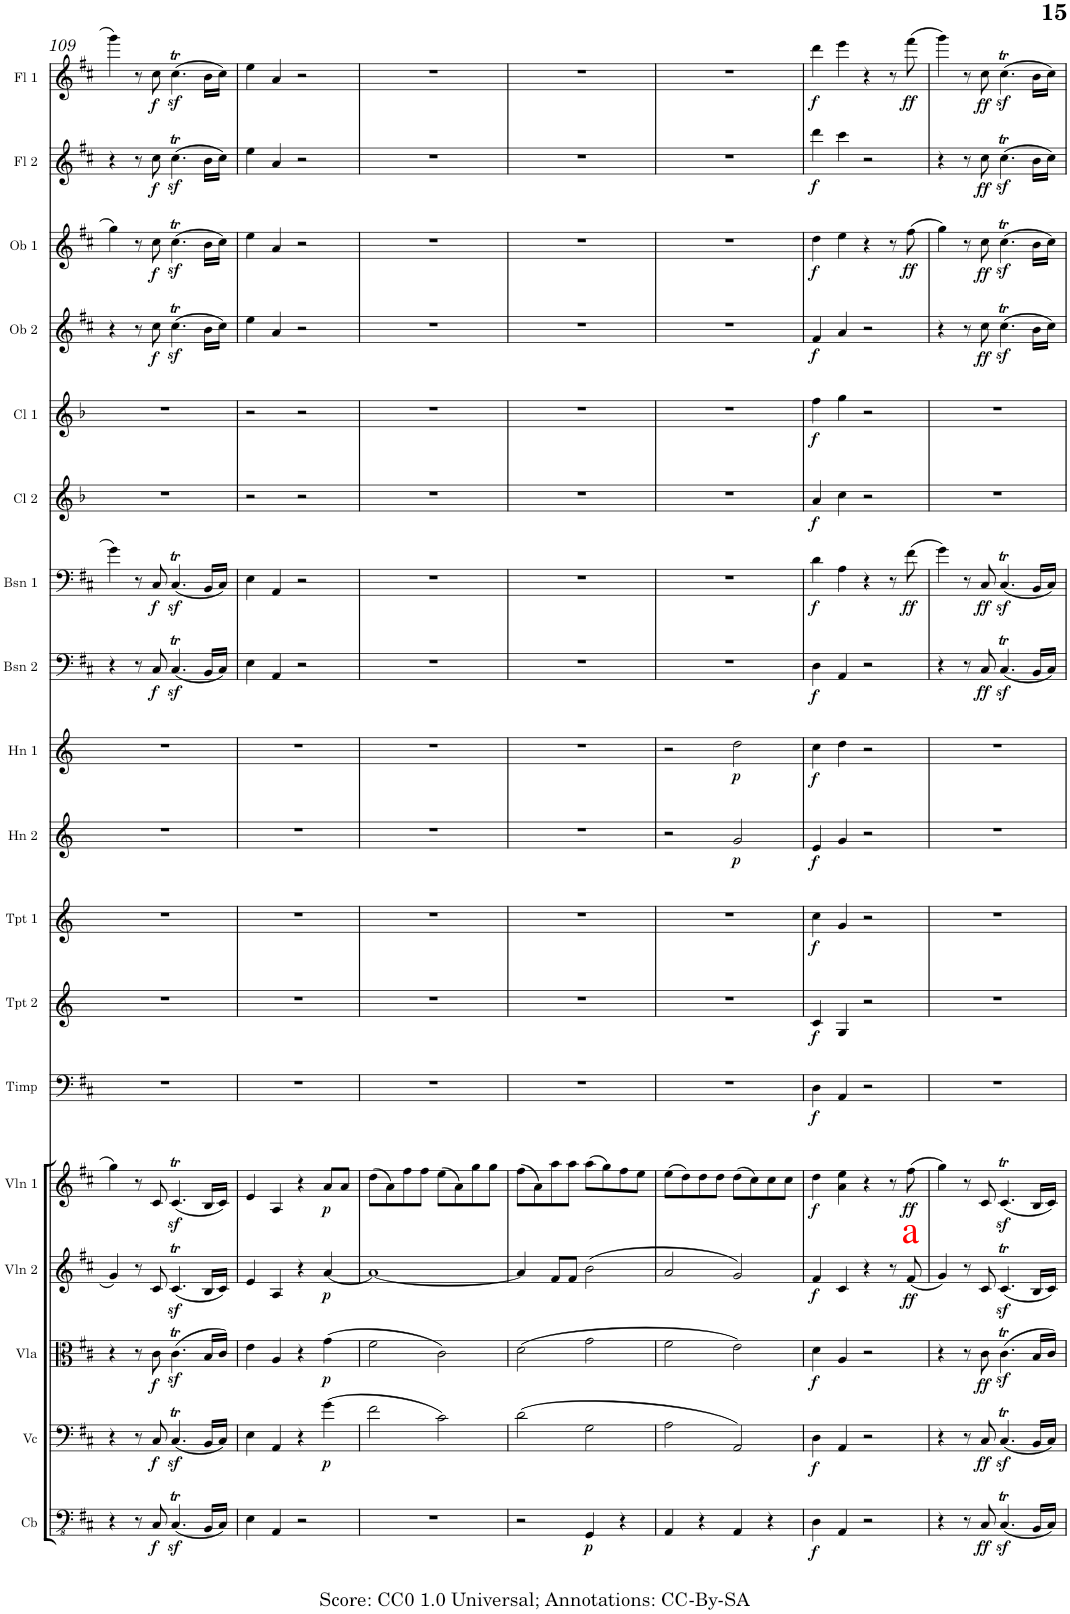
**kern	**dynam	**kern	**dynam	**kern	**dynam	**kern	**dynam	**kern	**text	**dynam	**kern	**dynam	**kern	**dynam	**kern	**dynam	**kern	**dynam	**kern	**dynam	**kern	**dynam	**kern	**dynam	**kern	**dynam	**kern	**dynam	**kern	**dynam	**kern	**dynam	**kern	**dynam	**kern	**dynam
*part18	*part18	*part17	*part17	*part16	*part16	*part15	*part15	*part14	*part14	*part14	*part13	*part13	*part12	*part12	*part11	*part11	*part10	*part10	*part9	*part9	*part8	*part8	*part7	*part7	*part6	*part6	*part5	*part5	*part4	*part4	*part3	*part3	*part2	*part2	*part1	*part1
*staff18	*staff18	*staff17	*staff17	*staff16	*staff16	*staff15	*staff15	*staff14	*staff14	*staff14	*staff13	*staff13	*staff12	*staff12	*staff11	*staff11	*staff10	*staff10	*staff9	*staff9	*staff8	*staff8	*staff7	*staff7	*staff6	*staff6	*staff5	*staff5	*staff4	*staff4	*staff3	*staff3	*staff2	*staff2	*staff1	*staff1
*I"Contrabass	*	*I"Violoncello	*	*I"Viola	*	*I"Violin 2	*	*I"Violin 1	*	*	*I"Timpani	*	*I"D Trumpet 2	*	*I"D Trumpet 1	*	*I"D Horn 2	*	*I"D Horn 1	*	*I"Bassoon 2	*	*I"Bassoon 1	*	*I"A Clarinet 2	*	*I"A Clarinet 1	*	*I"Oboe 2	*	*I"Oboe 1	*	*I"Flute 2	*	*I"Flute 1	*
*I'Cb	*	*I'Vc	*	*I'Vla	*	*I'Vln 2	*	*I'Vln 1	*	*	*I'Timp	*	*I'Tpt 2	*	*I'Tpt 1	*	*I'Hn 2	*	*I'Hn 1	*	*I'Bsn 2	*	*I'Bsn 1	*	*I'Cl 2	*	*I'Cl 1	*	*I'Ob 2	*	*I'Ob 1	*	*I'Fl 2	*	*I'Fl 1	*
!!LO:PB:g=z
*clefFv4	*	*clefF4	*	*clefC3	*	*clefG2	*	*clefG2	*	*	*clefF4	*	*clefG2	*	*clefG2	*	*clefG2	*	*clefG2	*	*clefF4	*	*clefF4	*	*clefG2	*	*clefG2	*	*clefG2	*	*clefG2	*	*clefG2	*	*clefG2	*
*	*	*	*	*	*	*	*	*	*	*	*	*	*Trd-1c-2	*	*Trd-1c-2	*	*Trd6c10	*	*Trd6c10	*	*	*	*	*	*Trd2c3	*	*Trd2c3	*	*	*	*	*	*	*	*	*
*k[f#c#]	*	*k[f#c#]	*	*k[f#c#]	*	*k[f#c#]	*	*k[f#c#]	*	*	*k[f#c#]	*	*k[]	*	*k[]	*	*k[]	*	*k[]	*	*k[f#c#]	*	*k[f#c#]	*	*k[b-]	*	*k[b-]	*	*k[f#c#]	*	*k[f#c#]	*	*k[f#c#]	*	*k[f#c#]	*
*M2/2	*	*M2/2	*	*M2/2	*	*M2/2	*	*M2/2	*	*	*M2/2	*	*M2/2	*	*M2/2	*	*M2/2	*	*M2/2	*	*M2/2	*	*M2/2	*	*M2/2	*	*M2/2	*	*M2/2	*	*M2/2	*	*M2/2	*	*M2/2	*
*met(c|)	*	*met(c|)	*	*met(c|)	*	*met(c|)	*	*met(c|)	*	*	*met(c|)	*	*met(c|)	*	*met(c|)	*	*met(c|)	*	*met(c|)	*	*met(c|)	*	*met(c|)	*	*met(c|)	*	*met(c|)	*	*met(c|)	*	*met(c|)	*	*met(c|)	*	*met(c|)	*
=109	=109	=109	=109	=109	=109	=109	=109	=109	=109	=109	=109	=109	=109	=109	=109	=109	=109	=109	=109	=109	=109	=109	=109	=109	=109	=109	=109	=109	=109	=109	=109	=109	=109	=109	=109	=109
4r	.	4r	.	4r	.	4g/	.	4gg\	.	.	1r	.	1r	.	1r	.	1r	.	1r	.	4r	.	4g\	.	1r	.	1r	.	4r	.	4gg\	.	4r	.	4ggg\	.
8r	.	8r	.	8r	.	8r	.	8r	.	.	.	.	.	.	.	.	.	.	.	.	8r	.	8r	.	.	.	.	.	8r	.	8r	.	8r	.	8r	.
!	!LO:DY:b	!	!LO:DY:b	!	!LO:DY:b	!	!	!	!	!	!	!	!	!	!	!	!	!	!	!	!	!LO:DY:b	!	!LO:DY:b	!	!	!	!	!	!LO:DY:b	!	!LO:DY:b	!	!LO:DY:b	!	!LO:DY:b
8CC#/	f	8C#/	f	8c#\	f	8c#/	.	8c#/	.	.	.	.	.	.	.	.	.	.	.	.	8C#/	f	8C#/	f	.	.	.	.	8cc#\	f	8cc#\	f	8cc#\	f	8cc#\	f
(4.CC#z<t/	.	(4.C#z<t/	.	(4.c#z<t\	.	(4.c#z<t/	.	(4.c#z<t/	.	.	.	.	.	.	.	.	.	.	.	.	(4.C#z<t/	.	(4.C#z<t/	.	.	.	.	.	(4.cc#z<t\	.	(4.cc#z<t\	.	(4.cc#z<t\	.	(4.cc#z<t\	.
16BBB/LL	.	16BB/LL	.	16B/LL	.	16B/LL	.	16B/LL	.	.	.	.	.	.	.	.	.	.	.	.	16BB/LL	.	16BB/LL	.	.	.	.	.	16b\LL	.	16b\LL	.	16b\LL	.	16b\LL	.
16CC#/JJ)	.	16C#/JJ)	.	16c#/JJ)	.	16c#/JJ)	.	16c#/JJ)	.	.	.	.	.	.	.	.	.	.	.	.	16C#/JJ)	.	16C#/JJ)	.	.	.	.	.	16cc#\JJ)	.	16cc#\JJ)	.	16cc#\JJ)	.	16cc#\JJ)	.
=110	=110	=110	=110	=110	=110	=110	=110	=110	=110	=110	=110	=110	=110	=110	=110	=110	=110	=110	=110	=110	=110	=110	=110	=110	=110	=110	=110	=110	=110	=110	=110	=110	=110	=110	=110	=110
4EE\	.	4E\	.	4e\	.	4e/	.	4e/	.	.	1r	.	1r	.	1r	.	1r	.	1r	.	4E\	.	4E\	.	2r	.	2r	.	4ee\	.	4ee\	.	4ee\	.	4ee\	.
4AAA/	.	4AA/	.	4A/	.	4A/	.	4A/	.	.	.	.	.	.	.	.	.	.	.	.	4AA/	.	4AA/	.	.	.	.	.	4a/	.	4a/	.	4a/	.	4a/	.
2r	.	4r	.	4r	.	4r	.	4r	.	.	.	.	.	.	.	.	.	.	.	.	2r	.	2r	.	2r	.	2r	.	2r	.	2r	.	2r	.	2r	.
!	!	!	!LO:DY:b	!	!LO:DY:b	!	!LO:DY:b	!	!	!LO:DY:b	!	!	!	!	!	!	!	!	!	!	!	!	!	!	!	!	!	!	!	!	!	!	!	!	!	!
.	.	(4g\	p	(4g\	p	[4a/	p	8a/L	.	p	.	.	.	.	.	.	.	.	.	.	.	.	.	.	.	.	.	.	.	.	.	.	.	.	.	.
.	.	.	.	.	.	.	.	8a/J	.	.	.	.	.	.	.	.	.	.	.	.	.	.	.	.	.	.	.	.	.	.	.	.	.	.	.	.
=111	=111	=111	=111	=111	=111	=111	=111	=111	=111	=111	=111	=111	=111	=111	=111	=111	=111	=111	=111	=111	=111	=111	=111	=111	=111	=111	=111	=111	=111	=111	=111	=111	=111	=111	=111	=111
1r	.	2f#\	.	2f#\	.	1a_	.	(8dd\L	.	.	1r	.	1r	.	1r	.	1r	.	1r	.	1r	.	1r	.	1r	.	1r	.	1r	.	1r	.	1r	.	1r	.
.	.	.	.	.	.	.	.	8a\)	.	.	.	.	.	.	.	.	.	.	.	.	.	.	.	.	.	.	.	.	.	.	.	.	.	.	.	.
.	.	.	.	.	.	.	.	8ff#\	.	.	.	.	.	.	.	.	.	.	.	.	.	.	.	.	.	.	.	.	.	.	.	.	.	.	.	.
.	.	.	.	.	.	.	.	8ff#\J	.	.	.	.	.	.	.	.	.	.	.	.	.	.	.	.	.	.	.	.	.	.	.	.	.	.	.	.
.	.	2c#\)	.	2c#\)	.	.	.	(8ee\L	.	.	.	.	.	.	.	.	.	.	.	.	.	.	.	.	.	.	.	.	.	.	.	.	.	.	.	.
.	.	.	.	.	.	.	.	8a\)	.	.	.	.	.	.	.	.	.	.	.	.	.	.	.	.	.	.	.	.	.	.	.	.	.	.	.	.
.	.	.	.	.	.	.	.	8gg\	.	.	.	.	.	.	.	.	.	.	.	.	.	.	.	.	.	.	.	.	.	.	.	.	.	.	.	.
.	.	.	.	.	.	.	.	8gg\J	.	.	.	.	.	.	.	.	.	.	.	.	.	.	.	.	.	.	.	.	.	.	.	.	.	.	.	.
=112	=112	=112	=112	=112	=112	=112	=112	=112	=112	=112	=112	=112	=112	=112	=112	=112	=112	=112	=112	=112	=112	=112	=112	=112	=112	=112	=112	=112	=112	=112	=112	=112	=112	=112	=112	=112
2r	.	(2d\	.	(2d\	.	4a/]	.	(8ff#\L	.	.	1r	.	1r	.	1r	.	1r	.	1r	.	1r	.	1r	.	1r	.	1r	.	1r	.	1r	.	1r	.	1r	.
.	.	.	.	.	.	.	.	8a\)	.	.	.	.	.	.	.	.	.	.	.	.	.	.	.	.	.	.	.	.	.	.	.	.	.	.	.	.
.	.	.	.	.	.	8f#/L	.	8aa\	.	.	.	.	.	.	.	.	.	.	.	.	.	.	.	.	.	.	.	.	.	.	.	.	.	.	.	.
.	.	.	.	.	.	8f#/J	.	8aa\J	.	.	.	.	.	.	.	.	.	.	.	.	.	.	.	.	.	.	.	.	.	.	.	.	.	.	.	.
!	!LO:DY:b	!	!	!	!	!	!	!	!	!	!	!	!	!	!	!	!	!	!	!	!	!	!	!	!	!	!	!	!	!	!	!	!	!	!	!
4GGG/	p	2G\	.	2g\	.	(2b\	.	(8aa\L	.	.	.	.	.	.	.	.	.	.	.	.	.	.	.	.	.	.	.	.	.	.	.	.	.	.	.	.
.	.	.	.	.	.	.	.	8gg\)	.	.	.	.	.	.	.	.	.	.	.	.	.	.	.	.	.	.	.	.	.	.	.	.	.	.	.	.
4r	.	.	.	.	.	.	.	8ff#\	.	.	.	.	.	.	.	.	.	.	.	.	.	.	.	.	.	.	.	.	.	.	.	.	.	.	.	.
.	.	.	.	.	.	.	.	8ee\J	.	.	.	.	.	.	.	.	.	.	.	.	.	.	.	.	.	.	.	.	.	.	.	.	.	.	.	.
=113	=113	=113	=113	=113	=113	=113	=113	=113	=113	=113	=113	=113	=113	=113	=113	=113	=113	=113	=113	=113	=113	=113	=113	=113	=113	=113	=113	=113	=113	=113	=113	=113	=113	=113	=113	=113
4AAA/	.	2A\	.	2f#\	.	2a/	.	(8ee\L	.	.	1r	.	1r	.	1r	.	2r	.	2r	.	1r	.	1r	.	1r	.	1r	.	1r	.	1r	.	1r	.	1r	.
.	.	.	.	.	.	.	.	8dd\)	.	.	.	.	.	.	.	.	.	.	.	.	.	.	.	.	.	.	.	.	.	.	.	.	.	.	.	.
4r	.	.	.	.	.	.	.	8dd\	.	.	.	.	.	.	.	.	.	.	.	.	.	.	.	.	.	.	.	.	.	.	.	.	.	.	.	.
.	.	.	.	.	.	.	.	8dd\J	.	.	.	.	.	.	.	.	.	.	.	.	.	.	.	.	.	.	.	.	.	.	.	.	.	.	.	.
!	!	!	!	!	!	!	!	!	!	!	!	!	!	!	!	!	!	!LO:DY:b	!	!LO:DY:b	!	!	!	!	!	!	!	!	!	!	!	!	!	!	!	!
4AAA/	.	2AA/)	.	2e\)	.	2g/)	.	(8dd\L	.	.	.	.	.	.	.	.	2g/	p	2dd\	p	.	.	.	.	.	.	.	.	.	.	.	.	.	.	.	.
.	.	.	.	.	.	.	.	8cc#\)	.	.	.	.	.	.	.	.	.	.	.	.	.	.	.	.	.	.	.	.	.	.	.	.	.	.	.	.
4r	.	.	.	.	.	.	.	8cc#\	.	.	.	.	.	.	.	.	.	.	.	.	.	.	.	.	.	.	.	.	.	.	.	.	.	.	.	.
.	.	.	.	.	.	.	.	8cc#\J	.	.	.	.	.	.	.	.	.	.	.	.	.	.	.	.	.	.	.	.	.	.	.	.	.	.	.	.
=114	=114	=114	=114	=114	=114	=114	=114	=114	=114	=114	=114	=114	=114	=114	=114	=114	=114	=114	=114	=114	=114	=114	=114	=114	=114	=114	=114	=114	=114	=114	=114	=114	=114	=114	=114	=114
!	!LO:DY:b	!	!LO:DY:b	!	!LO:DY:b	!	!LO:DY:b	!	!	!LO:DY:b	!	!LO:DY:b	!	!LO:DY:b	!	!LO:DY:b	!	!LO:DY:b	!	!LO:DY:b	!	!LO:DY:b	!	!LO:DY:b	!	!LO:DY:b	!	!LO:DY:b	!	!LO:DY:b	!	!LO:DY:b	!	!LO:DY:b	!	!LO:DY:b
4DD\	f	4D\	f	4d\	f	4f#/	f	4dd\	.	f	4D\	f	4c/	f	4cc\	f	4e/	f	4cc\	f	4D\	f	4d\	f	4a/	f	4ff\	f	4f#/	f	4dd\	f	4ddd\	f	4ddd\	f
4AAA/	.	4AA/	.	4A/	.	4c#/	.	4a\ 4ee\	.	.	4AA/	.	4G/	.	4g/	.	4g/	.	4dd\	.	4AA/	.	4A\	.	4cc\	.	4gg\	.	4a/	.	4ee\	.	4ccc#\	.	4eee\	.
2r	.	2r	.	2r	.	4r	.	4r	.	.	2r	.	2r	.	2r	.	2r	.	2r	.	2r	.	4r	.	2r	.	2r	.	2r	.	4r	.	2r	.	4r	.
.	.	.	.	.	.	8r	.	8r	.	.	.	.	.	.	.	.	.	.	.	.	.	.	8r	.	.	.	.	.	.	.	8r	.	.	.	8r	.
!	!	!	!	!	!	!	!LO:DY:b	!	!LO:LY:b:color=#FF0000	!LO:DY:b	!	!	!	!	!	!	!	!	!	!	!	!	!	!LO:DY:b	!	!	!	!	!	!	!	!LO:DY:b	!	!	!	!LO:DY:b
.	.	.	.	.	.	(8f#/	ff	(8ff#\	a	ff	.	.	.	.	.	.	.	.	.	.	.	.	(8f#\	ff	.	.	.	.	.	.	(8ff#\	ff	.	.	(8fff#\	ff
=115	=115	=115	=115	=115	=115	=115	=115	=115	=115	=115	=115	=115	=115	=115	=115	=115	=115	=115	=115	=115	=115	=115	=115	=115	=115	=115	=115	=115	=115	=115	=115	=115	=115	=115	=115	=115
4r	.	4r	.	4r	.	4g/)	.	4gg\)	.	.	1r	.	1r	.	1r	.	1r	.	1r	.	4r	.	4g\)	.	1r	.	1r	.	4r	.	4gg\)	.	4r	.	4ggg\)	.
8r	.	8r	.	8r	.	8r	.	8r	.	.	.	.	.	.	.	.	.	.	.	.	8r	.	8r	.	.	.	.	.	8r	.	8r	.	8r	.	8r	.
!	!LO:DY:b	!	!LO:DY:b	!	!LO:DY:b	!	!	!	!	!	!	!	!	!	!	!	!	!	!	!	!	!LO:DY:b	!	!LO:DY:b	!	!	!	!	!	!LO:DY:b	!	!LO:DY:b	!	!LO:DY:b	!	!LO:DY:b
8CC#/	ff	8C#/	ff	8c#\	ff	8c#/	.	8c#/	.	.	.	.	.	.	.	.	.	.	.	.	8C#/	ff	8C#/	ff	.	.	.	.	8cc#\	ff	8cc#\	ff	8cc#\	ff	8cc#\	ff
(4.CC#z<t/	.	(4.C#z<t/	.	(4.c#z<t\	.	(4.c#z<t/	.	(4.c#z<t/	.	.	.	.	.	.	.	.	.	.	.	.	(4.C#z<t/	.	(4.C#z<t/	.	.	.	.	.	(4.cc#z<t\	.	(4.cc#z<t\	.	(4.cc#z<t\	.	(4.cc#z<t\	.
16BBB/LL	.	16BB/LL	.	16B/LL	.	16B/LL	.	16B/LL	.	.	.	.	.	.	.	.	.	.	.	.	16BB/LL	.	16BB/LL	.	.	.	.	.	16b\LL	.	16b\LL	.	16b\LL	.	16b\LL	.
16CC#/JJ)	.	16C#/JJ)	.	16c#/JJ)	.	16c#/JJ)	.	16c#/JJ)	.	.	.	.	.	.	.	.	.	.	.	.	16C#/JJ)	.	16C#/JJ)	.	.	.	.	.	16cc#\JJ)	.	16cc#\JJ)	.	16cc#\JJ)	.	16cc#\JJ)	.
=	=	=	=	=	=	=	=	=	=	=	=	=	=	=	=	=	=	=	=	=	=	=	=	=	=	=	=	=	=	=	=	=	=	=	=	=
*-	*-	*-	*-	*-	*-	*-	*-	*-	*-	*-	*-	*-	*-	*-	*-	*-	*-	*-	*-	*-	*-	*-	*-	*-	*-	*-	*-	*-	*-	*-	*-	*-	*-	*-	*-	*-
